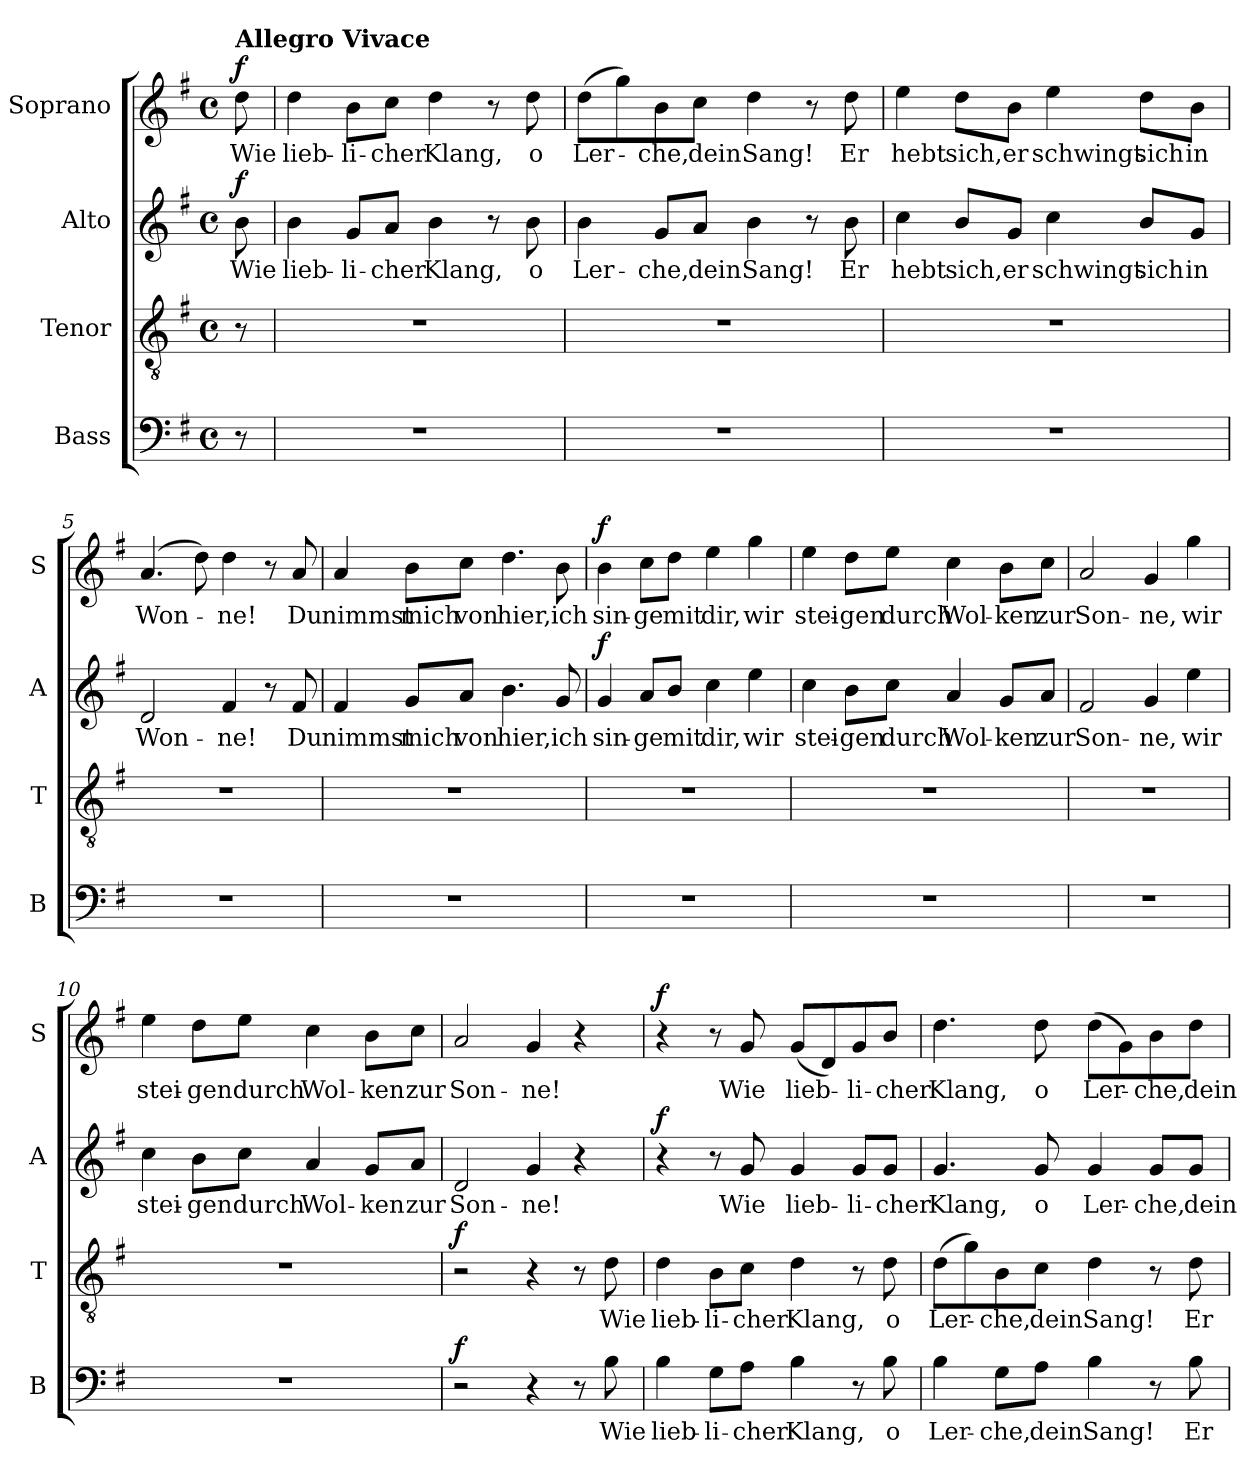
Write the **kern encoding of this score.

**kern	**text	**dynam	**kern	**text	**dynam	**kern	**text	**dynam	**kern	**text	**dynam
*part4	*part4	*part4	*part3	*part3	*part3	*part2	*part2	*part2	*part1	*part1	*part1
*staff4	*staff4	*staff4	*staff3	*staff3	*staff3	*staff2	*staff2	*staff2	*staff1	*staff1	*staff1
*I"Bass	*	*	*I"Tenor	*	*	*I"Alto	*	*	*I"Soprano	*	*
*I'B	*	*	*I'T	*	*	*I'A	*	*	*I'S	*	*
*clefF4	*	*	*clefGv2	*	*	*clefG2	*	*	*clefG2	*	*
*k[f#]	*	*	*k[f#]	*	*	*k[f#]	*	*	*k[f#]	*	*
*G:	*	*	*G:	*	*	*G:	*	*	*G:	*	*
*M4/4	*	*	*M4/4	*	*	*M4/4	*	*	*M4/4	*	*
*met(c)	*	*	*met(c)	*	*	*met(c)	*	*	*met(c)	*	*
=1	=1	=1	=1	=1	=1	=1	=1	=1	=1	=1	=1
!	!	!	!	!	!	!	!	!	!LO:TX:a:B:t=Allegro Vivace	!	!
!	!	!	!	!	!	!	!LO:LY:b	!LO:DY:b	!	!LO:LY:b	!LO:DY:b
8r	.	.	8r	.	.	8b\	Wie	f	8dd\	Wie	f
=2	=2	=2	=2	=2	=2	=2	=2	=2	=2	=2	=2
!	!	!	!	!	!	!	!LO:LY:b	!	!	!LO:LY:b	!
1r	.	.	1r	.	.	4b\	lieb-	.	4dd\	lieb-	.
!	!	!	!	!	!	!	!LO:LY:b	!	!	!LO:LY:b	!
.	.	.	.	.	.	8g/L	-li-	.	8b\L	-li-	.
!	!	!	!	!	!	!	!LO:LY:b	!	!	!LO:LY:b	!
.	.	.	.	.	.	8a/J	-cher	.	8cc\J	-cher	.
!	!	!	!	!	!	!	!LO:LY:b	!	!	!LO:LY:b	!
.	.	.	.	.	.	4b\	Klang,	.	4dd\	Klang,	.
.	.	.	.	.	.	8r	.	.	8r	.	.
!	!	!	!	!	!	!	!LO:LY:b	!	!	!LO:LY:b	!
.	.	.	.	.	.	8b\	o	.	8dd\	o	.
=3	=3	=3	=3	=3	=3	=3	=3	=3	=3	=3	=3
!	!	!	!	!	!	!	!LO:LY:b	!	!	!LO:LY:b	!
1r	.	.	1r	.	.	4b\	Ler-	.	(>8dd\L	Ler-	.
.	.	.	.	.	.	.	.	.	8gg\)	.	.
!	!	!	!	!	!	!	!LO:LY:b	!	!	!LO:LY:b	!
.	.	.	.	.	.	8g/L	-che,	.	8b\	-che,	.
!	!	!	!	!	!	!	!LO:LY:b	!	!	!LO:LY:b	!
.	.	.	.	.	.	8a/J	dein	.	8cc\J	dein	.
!	!	!	!	!	!	!	!LO:LY:b	!	!	!LO:LY:b	!
.	.	.	.	.	.	4b\	Sang!	.	4dd\	Sang!	.
.	.	.	.	.	.	8r	.	.	8r	.	.
!	!	!	!	!	!	!	!LO:LY:b	!	!	!LO:LY:b	!
.	.	.	.	.	.	8b\	Er	.	8dd\	Er	.
=4	=4	=4	=4	=4	=4	=4	=4	=4	=4	=4	=4
!	!	!	!	!	!	!	!LO:LY:b	!	!	!LO:LY:b	!
1r	.	.	1r	.	.	4cc\	hebt	.	4ee\	hebt	.
!	!	!	!	!	!	!	!LO:LY:b	!	!	!LO:LY:b	!
.	.	.	.	.	.	8b/L	sich,	.	8dd\L	sich,	.
!	!	!	!	!	!	!	!LO:LY:b	!	!	!LO:LY:b	!
.	.	.	.	.	.	8g/J	er	.	8b\J	er	.
!	!	!	!	!	!	!	!LO:LY:b	!	!	!LO:LY:b	!
.	.	.	.	.	.	4cc\	schwingt	.	4ee\	schwingt	.
!	!	!	!	!	!	!	!LO:LY:b	!	!	!LO:LY:b	!
.	.	.	.	.	.	8b/L	sich	.	8dd\L	sich	.
!	!	!	!	!	!	!	!LO:LY:b	!	!	!LO:LY:b	!
.	.	.	.	.	.	8g/J	in	.	8b\J	in	.
!!LO:LB:g=z
=5	=5	=5	=5	=5	=5	=5	=5	=5	=5	=5	=5
!	!	!	!	!	!	!	!LO:LY:b	!	!	!LO:LY:b	!
1r	.	.	1r	.	.	2d/	Won-	.	(>4.a/	Won-	.
.	.	.	.	.	.	.	.	.	8dd\)	.	.
!	!	!	!	!	!	!	!LO:LY:b	!	!	!LO:LY:b	!
.	.	.	.	.	.	4f#/	-ne!	.	4dd\	-ne!	.
.	.	.	.	.	.	8r	.	.	8r	.	.
!	!	!	!	!	!	!	!LO:LY:b	!	!	!LO:LY:b	!
.	.	.	.	.	.	8f#/	Du	.	8a/	Du	.
=6	=6	=6	=6	=6	=6	=6	=6	=6	=6	=6	=6
!	!	!	!	!	!	!	!LO:LY:b	!	!	!LO:LY:b	!
1r	.	.	1r	.	.	4f#/	nimmst	.	4a/	nimmst	.
!	!	!	!	!	!	!	!LO:LY:b	!	!	!LO:LY:b	!
.	.	.	.	.	.	8g/L	mich	.	8b\L	mich	.
!	!	!	!	!	!	!	!LO:LY:b	!	!	!LO:LY:b	!
.	.	.	.	.	.	8a/J	von	.	8cc\J	von	.
!	!	!	!	!	!	!	!LO:LY:b	!	!	!LO:LY:b	!
.	.	.	.	.	.	4.b\	hier,	.	4.dd\	hier,	.
!	!	!	!	!	!	!	!LO:LY:b	!	!	!LO:LY:b	!
.	.	.	.	.	.	8g/	ich	.	8b\	ich	.
=7	=7	=7	=7	=7	=7	=7	=7	=7	=7	=7	=7
!	!	!	!	!	!	!	!LO:LY:b	!LO:DY:b	!	!LO:LY:b	!LO:DY:b
1r	.	.	1r	.	.	4g/	sin-	f	4b\	sin-	f
!	!	!	!	!	!	!	!LO:LY:b	!	!	!LO:LY:b	!
.	.	.	.	.	.	8a/L	-ge	.	8cc\L	-ge	.
!	!	!	!	!	!	!	!LO:LY:b	!	!	!LO:LY:b	!
.	.	.	.	.	.	8b/J	mit	.	8dd\J	mit	.
!	!	!	!	!	!	!	!LO:LY:b	!	!	!LO:LY:b	!
.	.	.	.	.	.	4cc\	dir,	.	4ee\	dir,	.
!	!	!	!	!	!	!	!LO:LY:b	!	!	!LO:LY:b	!
.	.	.	.	.	.	4ee\	wir	.	4gg\	wir	.
=8	=8	=8	=8	=8	=8	=8	=8	=8	=8	=8	=8
!	!	!	!	!	!	!	!LO:LY:b	!	!	!LO:LY:b	!
1r	.	.	1r	.	.	4cc\	stei-	.	4ee\	stei-	.
!	!	!	!	!	!	!	!LO:LY:b	!	!	!LO:LY:b	!
.	.	.	.	.	.	8b\L	-gen	.	8dd\L	-gen	.
!	!	!	!	!	!	!	!LO:LY:b	!	!	!LO:LY:b	!
.	.	.	.	.	.	8cc\J	durch	.	8ee\J	durch	.
!	!	!	!	!	!	!	!LO:LY:b	!	!	!LO:LY:b	!
.	.	.	.	.	.	4a/	Wol-	.	4cc\	Wol-	.
!	!	!	!	!	!	!	!LO:LY:b	!	!	!LO:LY:b	!
.	.	.	.	.	.	8g/L	-ken	.	8b\L	-ken	.
!	!	!	!	!	!	!	!LO:LY:b	!	!	!LO:LY:b	!
.	.	.	.	.	.	8a/J	zur	.	8cc\J	zur	.
!!LO:PB:g=z
=9	=9	=9	=9	=9	=9	=9	=9	=9	=9	=9	=9
!	!	!	!	!	!	!	!LO:LY:b	!	!	!LO:LY:b	!
1r	.	.	1r	.	.	2f#/	Son-	.	2a/	Son-	.
!	!	!	!	!	!	!	!LO:LY:b	!	!	!LO:LY:b	!
.	.	.	.	.	.	4g/	-ne,	.	4g/	-ne,	.
!	!	!	!	!	!	!	!LO:LY:b	!	!	!LO:LY:b	!
.	.	.	.	.	.	4ee\	wir	.	4gg\	wir	.
=10	=10	=10	=10	=10	=10	=10	=10	=10	=10	=10	=10
!	!	!	!	!	!	!	!LO:LY:b	!	!	!LO:LY:b	!
1r	.	.	1r	.	.	4cc\	stei-	.	4ee\	stei-	.
!	!	!	!	!	!	!	!LO:LY:b	!	!	!LO:LY:b	!
.	.	.	.	.	.	8b\L	-gen	.	8dd\L	-gen	.
!	!	!	!	!	!	!	!LO:LY:b	!	!	!LO:LY:b	!
.	.	.	.	.	.	8cc\J	durch	.	8ee\J	durch	.
!	!	!	!	!	!	!	!LO:LY:b	!	!	!LO:LY:b	!
.	.	.	.	.	.	4a/	Wol-	.	4cc\	Wol-	.
!	!	!	!	!	!	!	!LO:LY:b	!	!	!LO:LY:b	!
.	.	.	.	.	.	8g/L	-ken	.	8b\L	-ken	.
!	!	!	!	!	!	!	!LO:LY:b	!	!	!LO:LY:b	!
.	.	.	.	.	.	8a/J	zur	.	8cc\J	zur	.
=11	=11	=11	=11	=11	=11	=11	=11	=11	=11	=11	=11
!	!	!LO:DY:b	!	!	!LO:DY:b	!	!LO:LY:b	!	!	!LO:LY:b	!
2r	.	f	2r	.	f	2d/	Son-	.	2a/	Son-	.
!	!	!	!	!	!	!	!LO:LY:b	!	!	!LO:LY:b	!
4r	.	.	4r	.	.	4g/	-ne!	.	4g/	-ne!	.
8r	.	.	8r	.	.	4r	.	.	4r	.	.
!	!LO:LY:b	!	!	!LO:LY:b	!	!	!	!	!	!	!
8B\	Wie	.	8d\	Wie	.	.	.	.	.	.	.
=12	=12	=12	=12	=12	=12	=12	=12	=12	=12	=12	=12
!	!LO:LY:b	!	!	!LO:LY:b	!	!	!	!LO:DY:b	!	!	!LO:DY:b
4B\	lieb-	.	4d\	lieb-	.	4r	.	f	4r	.	f
!	!LO:LY:b	!	!	!LO:LY:b	!	!	!	!	!	!	!
8G\L	-li-	.	8B\L	-li-	.	8r	.	.	8r	.	.
!	!LO:LY:b	!	!	!LO:LY:b	!	!	!LO:LY:b	!	!	!LO:LY:b	!
8A\J	-cher	.	8c\J	-cher	.	8g/	Wie	.	8g/	Wie	.
!	!LO:LY:b	!	!	!LO:LY:b	!	!	!LO:LY:b	!	!	!LO:LY:b	!
4B\	Klang,	.	4d\	Klang,	.	4g/	lieb-	.	(<8g/L	lieb-	.
.	.	.	.	.	.	.	.	.	8d/)	.	.
!	!	!	!	!	!	!	!LO:LY:b	!	!	!LO:LY:b	!
8r	.	.	8r	.	.	8g/L	-li-	.	8g/	-li-	.
!	!LO:LY:b	!	!	!LO:LY:b	!	!	!LO:LY:b	!	!	!LO:LY:b	!
8B\	o	.	8d\	o	.	8g/J	-cher	.	8b/J	-cher	.
!!LO:LB:g=z
=13	=13	=13	=13	=13	=13	=13	=13	=13	=13	=13	=13
!	!LO:LY:b	!	!	!LO:LY:b	!	!	!LO:LY:b	!	!	!LO:LY:b	!
4B\	Ler-	.	(>8d\L	Ler-	.	4.g/	Klang,	.	4.dd\	Klang,	.
.	.	.	8g\)	.	.	.	.	.	.	.	.
!	!LO:LY:b	!	!	!LO:LY:b	!	!	!	!	!	!	!
8G\L	-che,	.	8B\	-che,	.	.	.	.	.	.	.
!	!LO:LY:b	!	!	!LO:LY:b	!	!	!LO:LY:b	!	!	!LO:LY:b	!
8A\J	dein	.	8c\J	dein	.	8g/	o	.	8dd\	o	.
!	!LO:LY:b	!	!	!LO:LY:b	!	!	!LO:LY:b	!	!	!LO:LY:b	!
4B\	Sang!	.	4d\	Sang!	.	4g/	Ler-	.	(>8dd\L	Ler-	.
.	.	.	.	.	.	.	.	.	8g\)	.	.
!	!	!	!	!	!	!	!LO:LY:b	!	!	!LO:LY:b	!
8r	.	.	8r	.	.	8g/L	-che,	.	8b\	-che,	.
!	!LO:LY:b	!	!	!LO:LY:b	!	!	!LO:LY:b	!	!	!LO:LY:b	!
8B\	Er	.	8d\	Er	.	8g/J	dein	.	8dd\J	dein	.
=	=	=	=	=	=	=	=	=	=	=	=
*-	*-	*-	*-	*-	*-	*-	*-	*-	*-	*-	*-
